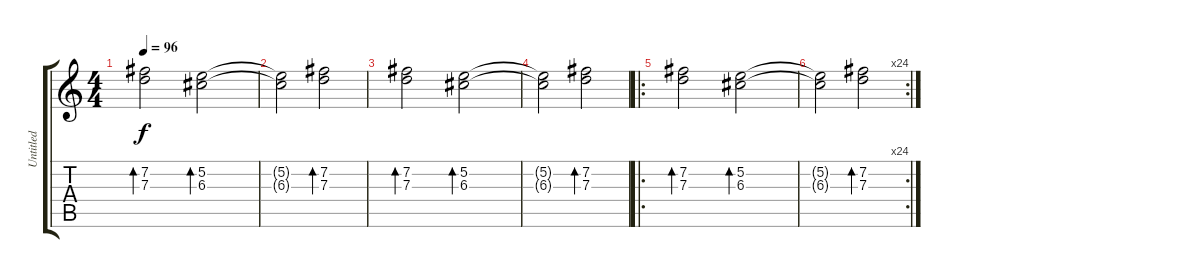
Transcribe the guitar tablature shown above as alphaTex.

\track ("Untitled" "Untitled") {instrument electricguitarmuted}
\staff {score tabs}
\tuning (E4 B3 G3 D3 A2 E2) {hide}
\ts (4 4)
\tempo 96
\clef g2
\ks c
(7.2 7.3).2{bd 240 dy f instrument electricguitarmuted} (5.2 6.3).2{bd 240} |
(5.2{t} 6.3{t}).2 (7.2 7.3).2{bd 240} |
(7.2 7.3).2{bd 240} (5.2 6.3).2{bd 240} |
(5.2{t} 6.3{t}).2 (7.2 7.3).2{bd 240} |
\ro
(7.2 7.3).2{bd 240} (5.2 6.3).2{bd 240} |
\rc 24
(5.2{t} 6.3{t}).2 (7.2 7.3).2{bd 240}
